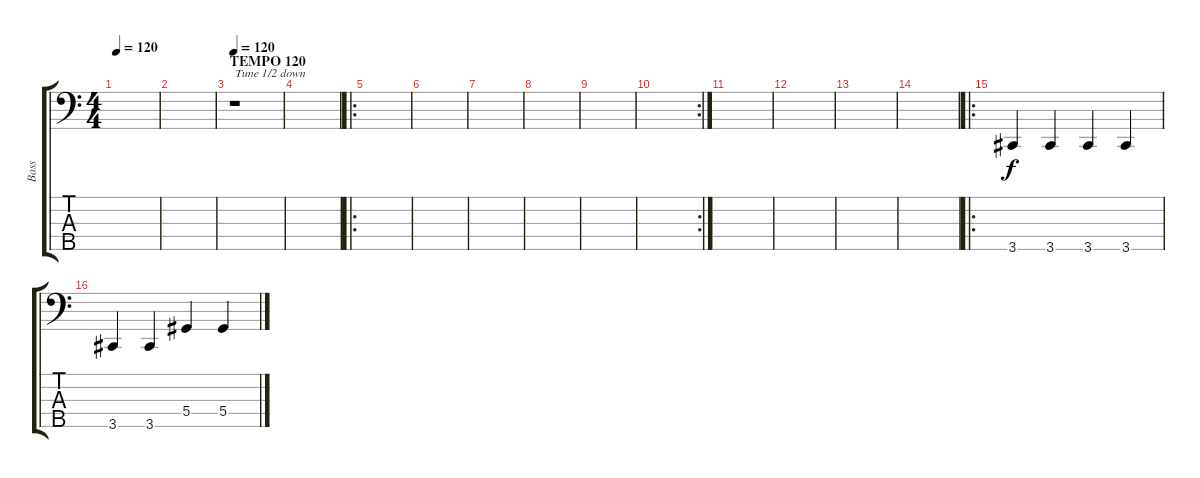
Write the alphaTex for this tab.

\track ("Bass" "Bass") {instrument electricbassfinger}
\staff {score tabs}
\tuning (Gb2 Db2 Ab1 Eb1 Bb0) {hide}
\ts (4 4)
\tempo 120
\tempo 50
\tempo 120
\clef f4
\ks c
|
|
\section ("" "TEMPO 120")
\tempo 120
r.1{txt "Tune 1/2 down"} |
|
\ro
|
|
|
|
|
\rc 2
|
|
|
|
|
\ro
3.5.4 3.5.4 3.5.4 3.5.4 |
3.5.4 3.5.4 5.4.4 5.4.4
